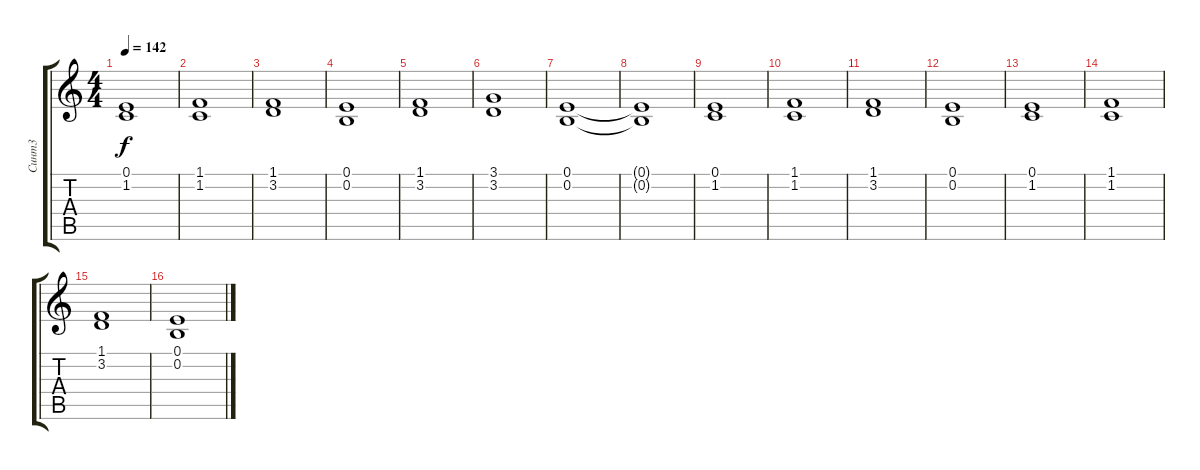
\track ("Синт3" "Синт3") {instrument synthstrings1}
\staff {score tabs}
\tuning (E4 B3 G3 D3 A2 E2) {hide}
\ts (4 4)
\tempo 142
\clef g2
\ks c
(0.1 1.2).1{dy f} |
(1.1 1.2).1 |
(1.1 3.2).1 |
(0.1 0.2).1 |
(1.1 3.2).1 |
(3.1 3.2).1 |
(0.1 0.2).1 |
(0.1{t} 0.2{t}).1 |
(0.1 1.2).1 |
(1.1 1.2).1 |
(1.1 3.2).1 |
(0.1 0.2).1 |
(0.1 1.2).1 |
(1.1 1.2).1 |
(1.1 3.2).1 |
(0.1 0.2).1
